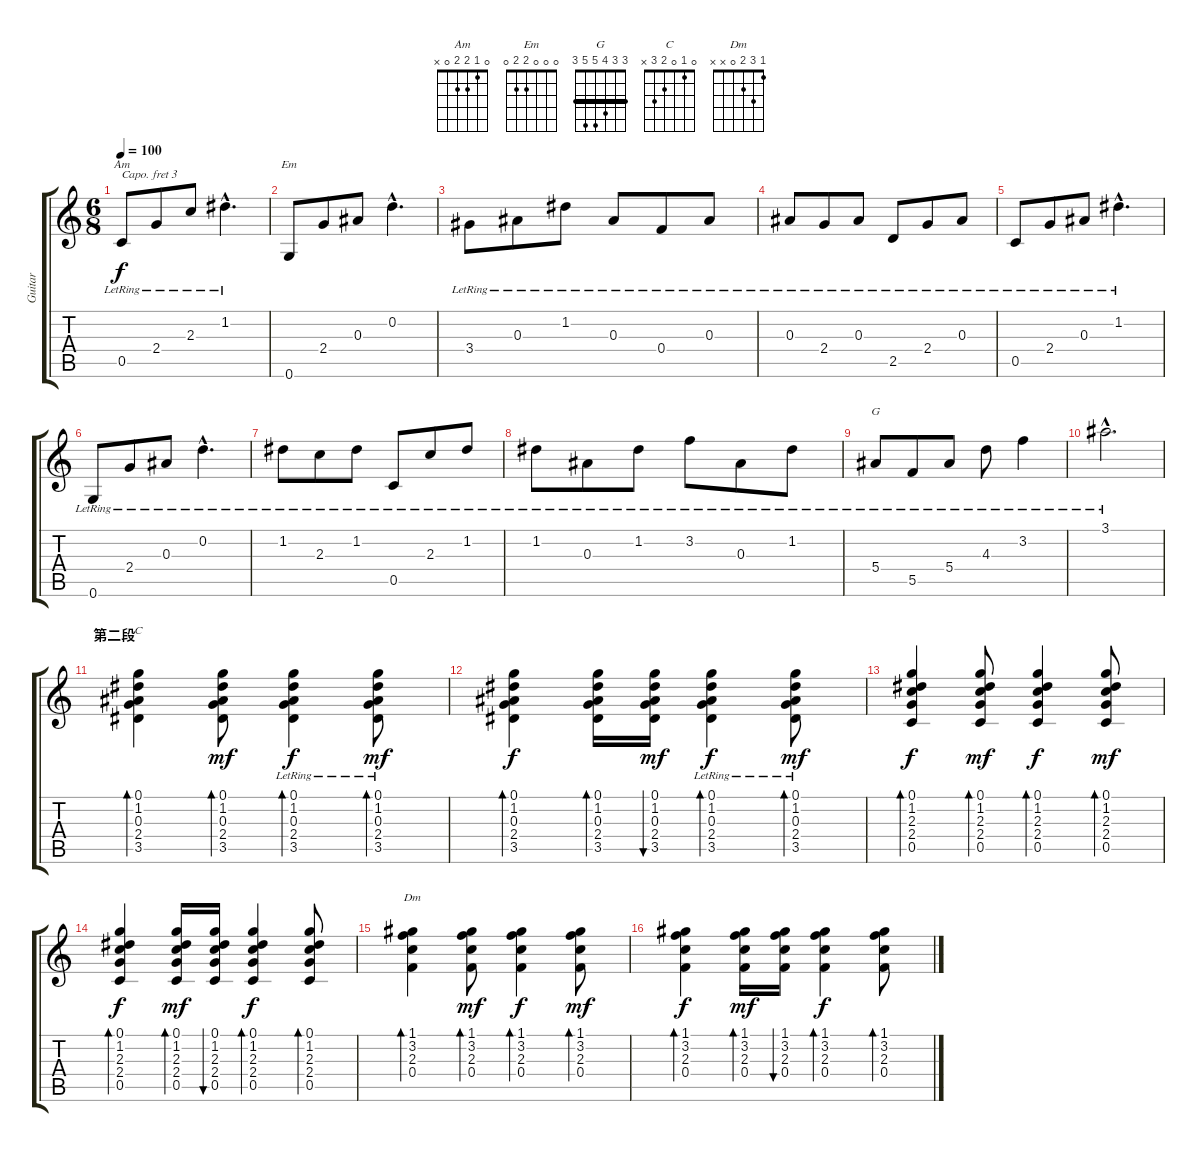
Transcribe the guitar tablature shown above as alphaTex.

\track ("Guitar" "Guitar") {instrument acousticguitarsteel}
\staff {score tabs}
\capo 3
\tuning (E4 B3 G3 D3 A2 E2) {hide}
\chord ("Am" 0 1 2 2 0 x)
\chord ("Em" 0 0 0 2 2 0)
\chord ("G" 3 3 4 5 5 3) {barre 3}
\chord ("C" 0 1 0 2 3 x)
\chord ("Dm" 1 3 2 0 x x)
\ts (6 8)
\tempo 100
\clef g2
\ks c
0.5{lr}.8{ch "Am" dy f} 2.4{lr}.8 2.3{lr}.8 1.2{hac lr}.4{d} |
0.6.8{ch "Em"} 2.4.8 0.3.8 0.2{hac}.4{d} |
3.4{lr}.8 0.3{lr}.8 1.2{lr}.8 0.3{lr}.8 0.4{lr}.8 0.3{lr}.8 |
0.3{lr}.8 2.4{lr}.8 0.3{lr}.8 2.5{lr}.8 2.4{lr}.8 0.3{lr}.8 |
0.5{lr}.8 2.4{lr}.8 0.3{lr}.8 1.2{hac lr}.4{d} |
0.6{lr}.8 2.4{lr}.8 0.3{lr}.8 0.2{hac lr}.4{d} |
1.2{lr}.8 2.3{lr}.8 1.2{lr}.8 0.5{lr}.8 2.3{lr}.8 1.2{lr}.8 |
1.2{lr}.8 0.3{lr}.8 1.2{lr}.8 3.2{lr}.8 0.3{lr}.8 1.2{lr}.8 |
5.4{lr}.8{ch "G"} 5.5{lr}.8 5.4{lr}.8 4.3{lr}.8 3.2{lr}.4 |
3.1{hac lr}.2{d} |
\section ("" "第二段")
(0.1 1.2 0.3 2.4 3.5).4{bd 60 ch "C" volume 6} (0.1 1.2 0.3 2.4 3.5).8{bd 60 dy mf} (0.1{lr} 1.2 0.3 2.4 3.5).4{bd 60 dy f} (0.1{lr} 1.2 0.3 2.4 3.5).8{bd 60 dy mf} |
(0.1 1.2 0.3 2.4 3.5).4{bd 60 dy f} (0.1 1.2 0.3 2.4 3.5).16{bd 60} (0.1 1.2 0.3 2.4 3.5).16{bu 60 dy mf} (0.1{lr} 1.2 0.3 2.4 3.5).4{bd 60 dy f} (0.1{lr} 1.2 0.3 2.4 3.5).8{bd 60 dy mf} |
(0.1 1.2 2.3 2.4 0.5).4{bd 60 dy f} (0.1 1.2 2.3 2.4 0.5).8{bd 60 dy mf} (0.1 1.2 2.3 2.4 0.5).4{bd 60 dy f} (0.1 1.2 2.3 2.4 0.5).8{bd 60 dy mf} |
(0.1 1.2 2.3 2.4 0.5).4{bd 60 dy f} (0.1 1.2 2.3 2.4 0.5).16{bd 60 dy mf} (0.1 1.2 2.3 2.4 0.5).16{bu 60} (0.1 1.2 2.3 2.4 0.5).4{bd 60 dy f} (0.1 1.2 2.3 2.4 0.5).8{bd 60} |
(1.1 3.2 2.3 0.4).4{bd 60 ch "Dm"} (1.1 3.2 2.3 0.4).8{bd 60 dy mf} (1.1 3.2 2.3 0.4).4{bd 60 dy f} (1.1 3.2 2.3 0.4).8{bd 60 dy mf} |
(1.1 3.2 2.3 0.4).4{bd 60 dy f} (1.1 3.2 2.3 0.4).16{bd 60 dy mf} (1.1 3.2 2.3 0.4).16{bu 60} (1.1 3.2 2.3 0.4).4{bd 60 dy f} (1.1 3.2 2.3 0.4).8{bd 60}
